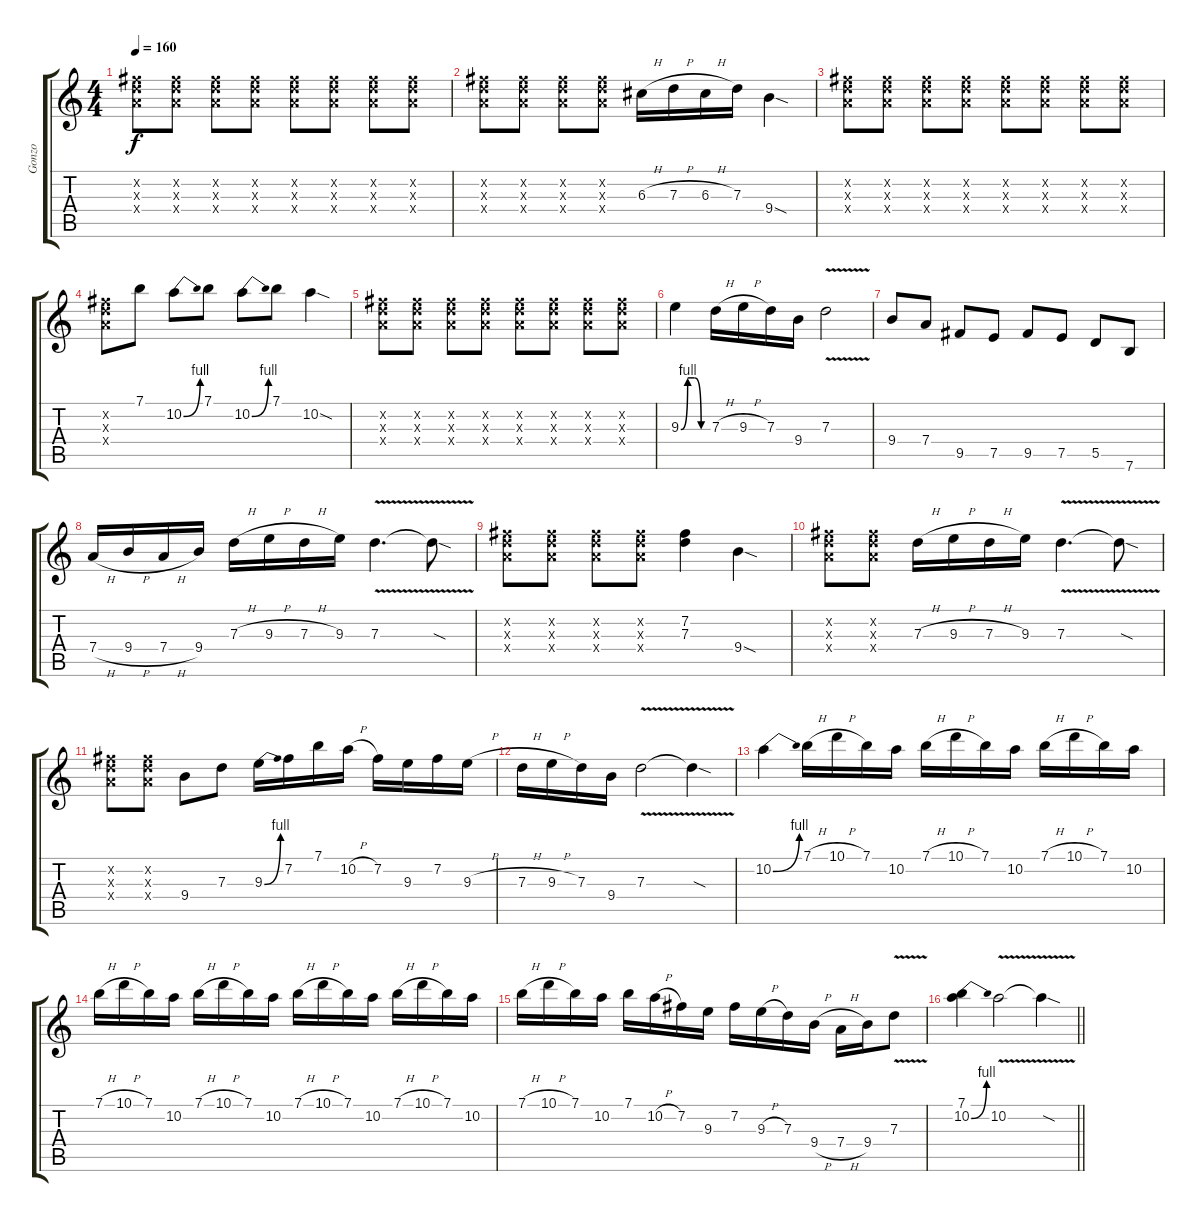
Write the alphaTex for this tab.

\track ("Gonzo" "Gonzo") {instrument distortionguitar}
\staff {score tabs}
\tuning (E4 B3 G3 D3 A2 E2) {hide}
\ts (4 4)
\tempo 160
\clef g2
\ks c
(7.2{x} 7.3{x} 7.4{x}).8{dy f} (7.2{x} 7.3{x} 7.4{x}).8 (7.2{x} 7.3{x} 7.4{x}).8 (7.2{x} 7.3{x} 7.4{x}).8 (7.2{x} 7.3{x} 7.4{x}).8 (7.2{x} 7.3{x} 7.4{x}).8 (7.2{x} 7.3{x} 7.4{x}).8 (7.2{x} 7.3{x} 7.4{x}).8 |
(7.2{x} 7.3{x} 7.4{x}).8 (7.2{x} 7.3{x} 7.4{x}).8 (7.2{x} 7.3{x} 7.4{x}).8 (7.2{x} 7.3{x} 7.4{x}).8 6.3{h}.16 7.3{h}.16 6.3{h}.16 7.3.16 9.4{sod}.4 |
(7.2{x} 7.3{x} 7.4{x}).8 (7.2{x} 7.3{x} 7.4{x}).8 (7.2{x} 7.3{x} 7.4{x}).8 (7.2{x} 7.3{x} 7.4{x}).8 (7.2{x} 7.3{x} 7.4{x}).8 (7.2{x} 7.3{x} 7.4{x}).8 (7.2{x} 7.3{x} 7.4{x}).8 (7.2{x} 7.3{x} 7.4{x}).8 |
(7.2{x} 7.3{x} 7.4{x}).8 7.1.8 10.2{be (bend 0 0 60 4)}.8 7.1.8 10.2{be (bend 0 0 60 4)}.8 7.1.8 10.2{sod}.4 |
(7.2{x} 7.3{x} 7.4{x}).8 (7.2{x} 7.3{x} 7.4{x}).8 (7.2{x} 7.3{x} 7.4{x}).8 (7.2{x} 7.3{x} 7.4{x}).8 (7.2{x} 7.3{x} 7.4{x}).8 (7.2{x} 7.3{x} 7.4{x}).8 (7.2{x} 7.3{x} 7.4{x}).8 (7.2{x} 7.3{x} 7.4{x}).8 |
9.3{be (custom 0 0 15 4 30 4 45 0 60 0)}.4 7.3{h}.16 9.3{h}.16 7.3.16 9.4.16 7.3{v}.2 |
9.4.8 7.4.8 9.5.8 7.5.8 9.5.8 7.5.8 5.5.8 7.6.8 |
7.4{h}.16 9.4{h}.16 7.4{h}.16 9.4.16 7.3{h}.16 9.3{h}.16 7.3{h}.16 9.3.16 7.3{v}.4{d} 7.3{sod t}.8 |
(7.2{x} 7.3{x} 7.4{x}).8 (7.2{x} 7.3{x} 7.4{x}).8 (7.2{x} 7.3{x} 7.4{x}).8 (7.2{x} 7.3{x} 7.4{x}).8 (7.2 7.3).4 9.4{sod}.4 |
(7.2{x} 7.3{x} 7.4{x}).8 (7.2{x} 7.3{x} 7.4{x}).8 7.3{h}.16 9.3{h}.16 7.3{h}.16 9.3.16 7.3{v}.4{d} 7.3{sod t}.8 |
(7.2{x} 7.3{x} 7.4{x}).8 (7.2{x} 7.3{x} 7.4{x}).8 9.4.8 7.3.8 9.3{be (bend 0 0 60 4)}.16 7.2.16 7.1.16 10.2{h}.16 7.2.16 9.3.16 7.2.16 9.3{h}.16 |
7.3{h}.16 9.3{h}.16 7.3.16 9.4.16 7.3{v}.2 7.3{sod t}.4 |
10.2{be (bend 0 0 60 4)}.4 7.1{h}.16 10.1{h}.16 7.1.16 10.2.16 7.1{h}.16 10.1{h}.16 7.1.16 10.2.16 7.1{h}.16 10.1{h}.16 7.1.16 10.2.16 |
7.1{h}.16 10.1{h}.16 7.1.16 10.2.16 7.1{h}.16 10.1{h}.16 7.1.16 10.2.16 7.1{h}.16 10.1{h}.16 7.1.16 10.2.16 7.1{h}.16 10.1{h}.16 7.1.16 10.2.16 |
7.1{h}.16 10.1{h}.16 7.1.16 10.2.16 7.1.16 10.2{h}.16 7.2.16 9.3.16 7.2.16 9.3{h}.16 7.3.16 9.4{h}.16 7.4{h}.16 9.4.16 7.3{v}.8 |
\barLineRight lightlight
(7.1 10.2{be (bend 0 0 60 4)}).4 10.2{v}.2 10.2{sod t}.4
